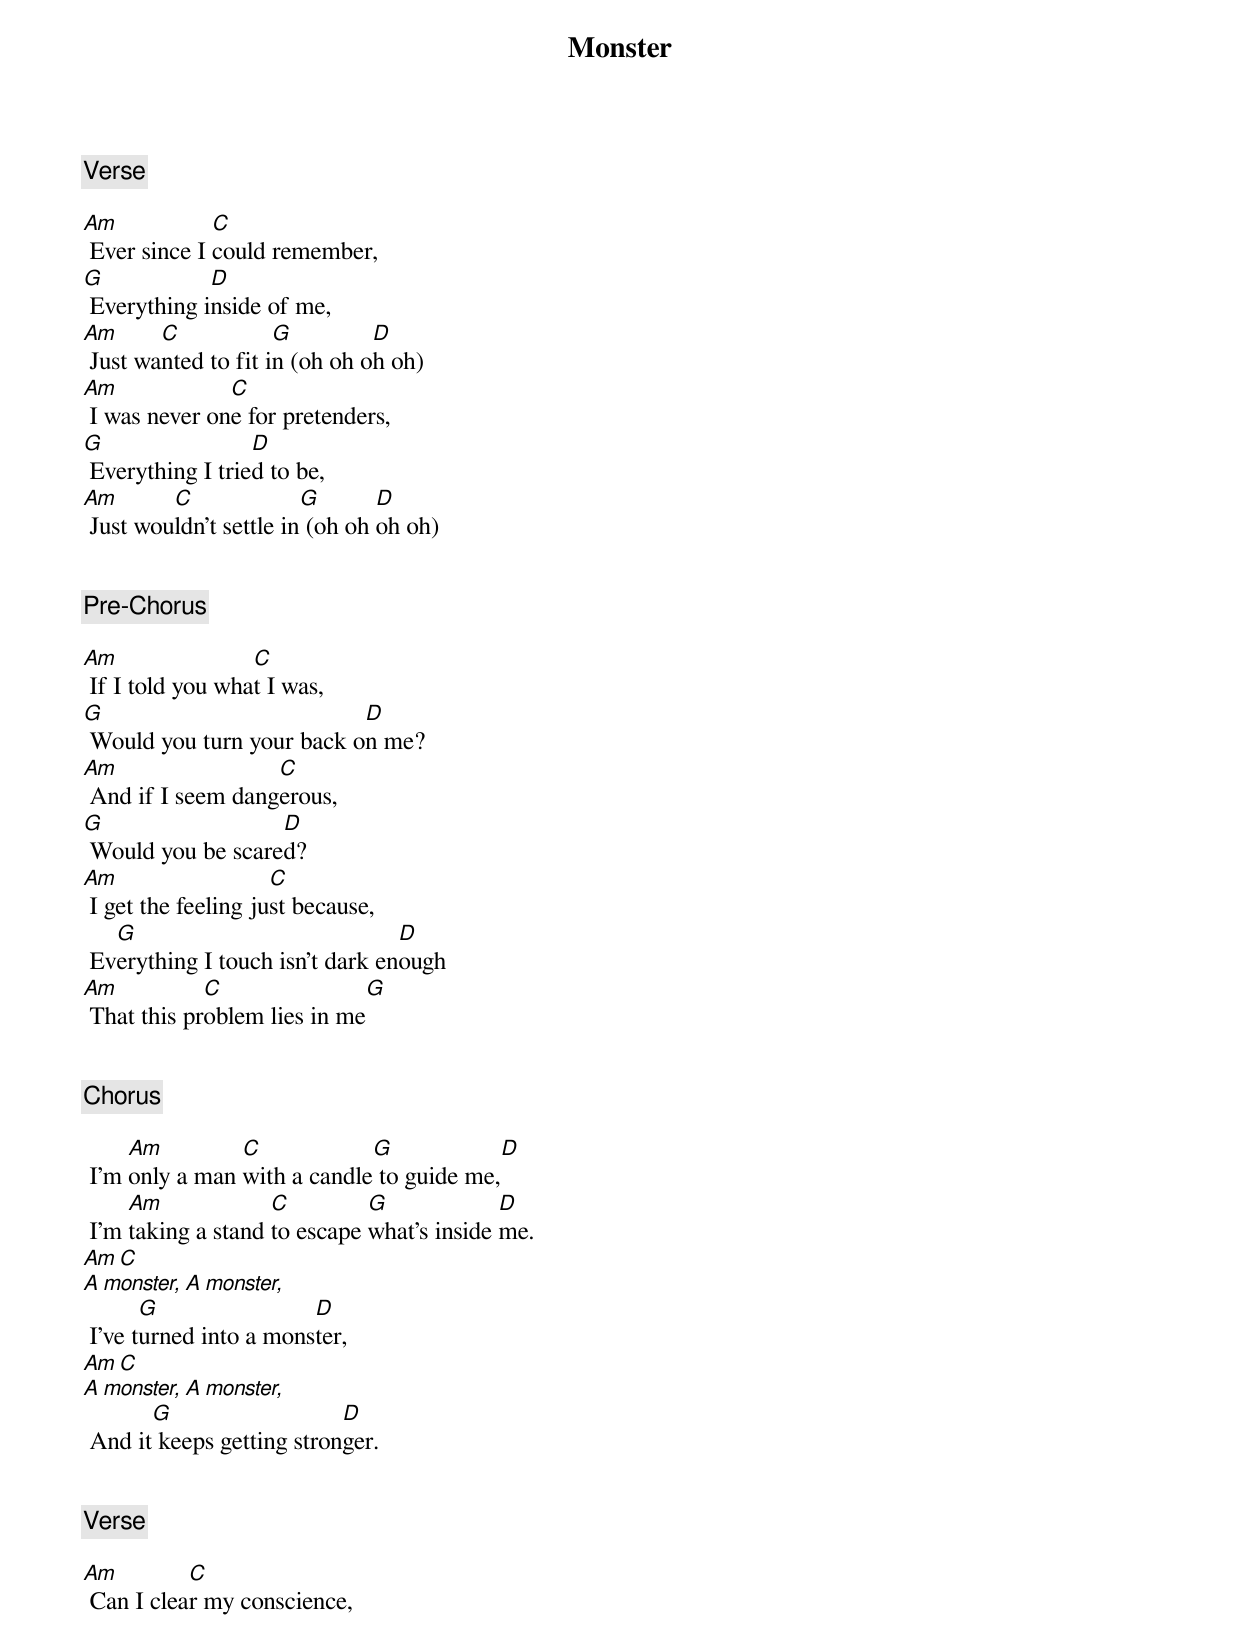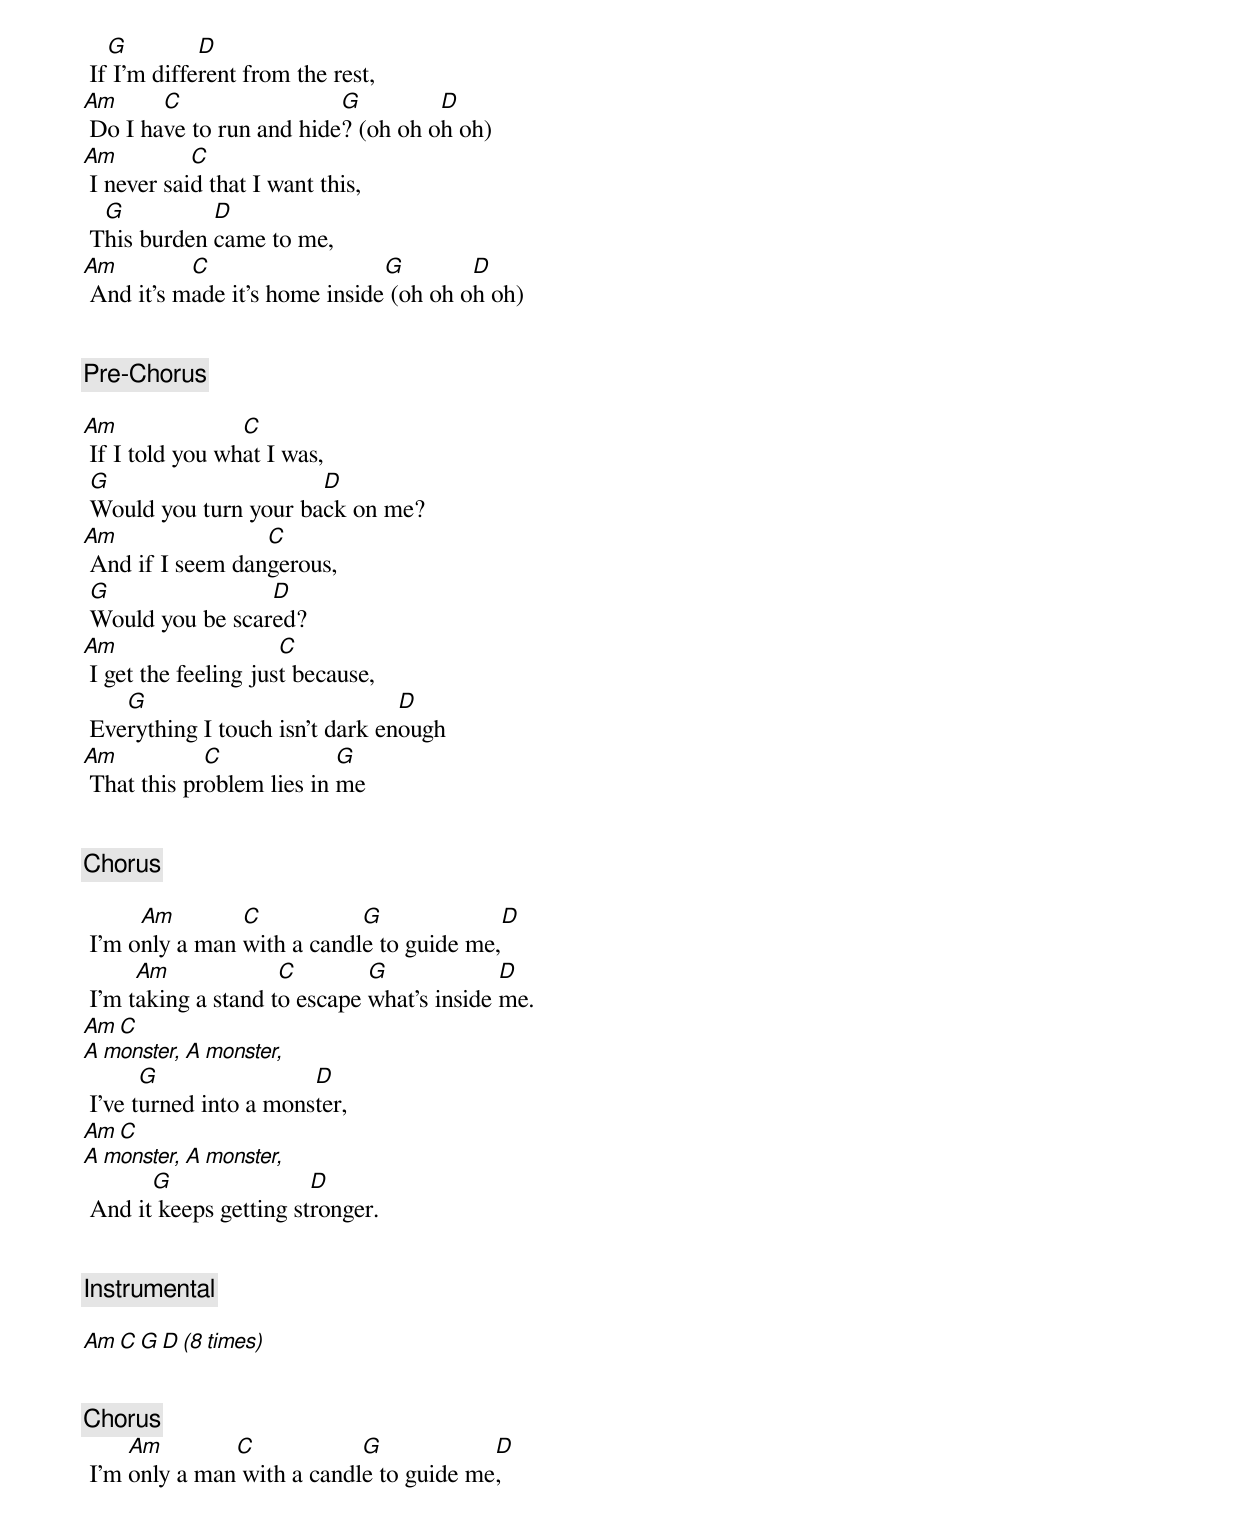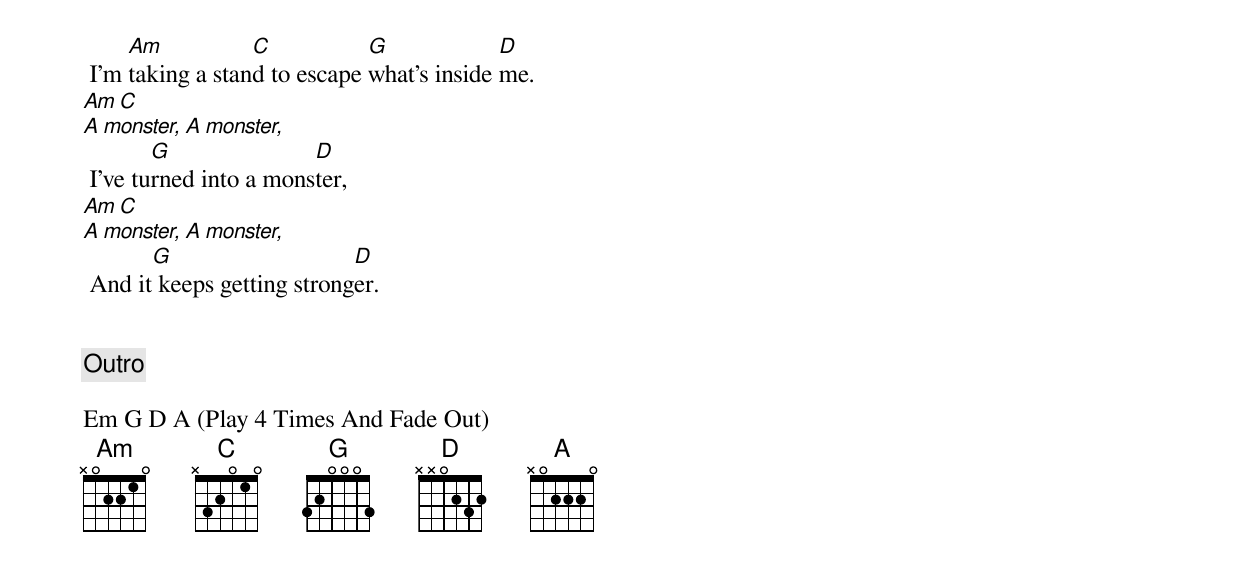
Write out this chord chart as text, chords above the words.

Monster
[Verse]

Am            C
 Ever since I could remember,
G            D
 Everything inside of me,
Am      C            G         D
 Just wanted to fit in (oh oh oh oh)
Am             C
 I was never one for pretenders,
G                 D
 Everything I tried to be,
Am       C              G       D
 Just wouldn't settle in (oh oh oh oh)


[Pre-Chorus]

Am                C
 If I told you what I was,
G                          D
 Would you turn your back on me?
Am                 C
 And if I seem dangerous,
G                  D
 Would you be scared?
Am                   C
 I get the feeling just because,
   G                             D
 Everything I touch isn't dark enough
Am           C               G
 That this problem lies in me


[Chorus]

     Am         C            G            D
 I'm only a man with a candle to guide me,
     Am             C         G             D
 I'm taking a stand to escape what's inside me.
    Am         C
 A monster, A monster,
       G                D
 I've turned into a monster,
    Am         C
 A monster, A monster,
       G                   D
 And it keeps getting stronger.


[Verse]

Am         C
 Can I clear my conscience,
   G         D
 If I'm different from the rest,
Am      C                 G         D
 Do I have to run and hide? (oh oh oh oh)
Am          C
 I never said that I want this,
  G          D
 This burden came to me,
Am         C                   G        D
 And it's made it's home inside (oh oh oh oh)


[Pre-Chorus]

Am               C
 If I told you what I was,
 G                     D
 Would you turn your back on me?
Am                C
 And if I seem dangerous,
 G                D
 Would you be scared?
Am                    C
 I get the feeling just because,
    G                            D
 Everything I touch isn't dark enough
Am           C             G
 That this problem lies in me


[Chorus]

      Am        C           G             D
 I'm only a man with a candle to guide me,
      Am             C        G             D
 I'm taking a stand to escape what's inside me.
    Am          C
 A monster, A monster,
       G                D
 I've turned into a monster,
    Am          C
 A monster, A monster,
       G                D
 And it keeps getting stronger.


[Instrumental]

Am C G D (8 times)


[Chorus]
     Am        C            G            D
 I'm only a man with a candle to guide me,
     Am           C           G             D
 I'm taking a stand to escape what's inside me.
    Am          C
 A monster, A monster,
        G               D
 I've turned into a monster,
    Am          C
 A monster, A monster,
       G                    D
 And it keeps getting stronger.


[Outro]

Em G D A (Play 4 Times And Fade Out)
